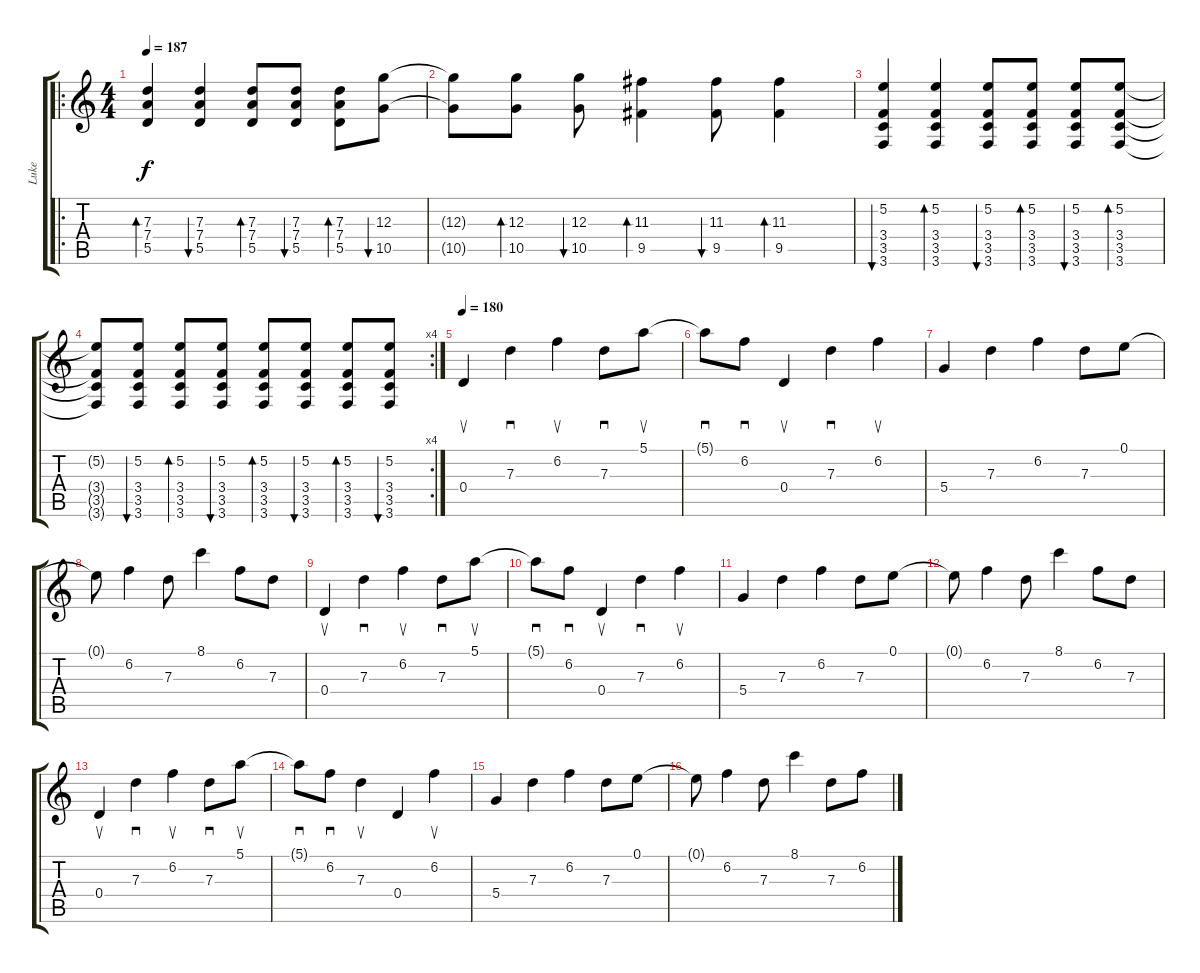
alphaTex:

\track ("Luke" "Luke") {instrument distortionguitar}
\staff {score tabs}
\tuning (E4 B3 G3 D3 A2 D2) {hide}
\ro
\ts (4 4)
\tempo 187
\clef g2
\ks c
(7.3 7.4 5.5).4{bd 60 dy f instrument distortionguitar} (7.3 7.4 5.5).4{bu 60} (7.3 7.4 5.5).8{bd 60} (7.3 7.4 5.5).8{bu 60} (7.3 7.4 5.5).8{bd 60} (12.3 10.5).8{bu 60} |
(12.3{t} 10.5{t}).8 (12.3 10.5).8{bd 60} (12.3 10.5).8{bu 60} (11.3 9.5).4{bd 60} (11.3 9.5).8{bu 60} (11.3 9.5).4{bd 60} |
(5.2 3.4 3.5 3.6).4{bu 60} (5.2 3.4 3.5 3.6).4{bd 60} (5.2 3.4 3.5 3.6).8{bu 60} (5.2 3.4 3.5 3.6).8{bd 60} (5.2 3.4 3.5 3.6).8{bu 60} (5.2 3.4 3.5 3.6).8{bd 60} |
\rc 4
(5.2{t} 3.4{t} 3.5{t} 3.6{t}).8 (5.2 3.4 3.5 3.6).8{bu 60} (5.2 3.4 3.5 3.6).8{bd 60} (5.2 3.4 3.5 3.6).8{bu 60} (5.2 3.4 3.5 3.6).8{bd 60} (5.2 3.4 3.5 3.6).8{bu 60} (5.2 3.4 3.5 3.6).8{bd 60} (5.2 3.4 3.5 3.6).8{bu 60} |
\tempo 180
0.4.4{su instrument electricguitarclean} 7.3.4{sd} 6.2.4{su} 7.3.8{sd} 5.1.8{su} |
5.1{t}.8{sd} 6.2.8{sd} 0.4.4{su} 7.3.4{sd} 6.2.4{su} |
5.4.4 7.3.4 6.2.4 7.3.8 0.1.8 |
0.1{t}.8 6.2.4 7.3.8 8.1.4 6.2.8 7.3.8 |
0.4.4{su} 7.3.4{sd} 6.2.4{su} 7.3.8{sd} 5.1.8{su} |
5.1{t}.8{sd} 6.2.8{sd} 0.4.4{su} 7.3.4{sd} 6.2.4{su} |
5.4.4 7.3.4 6.2.4 7.3.8 0.1.8 |
0.1{t}.8 6.2.4 7.3.8 8.1.4 6.2.8 7.3.8 |
0.4.4{su} 7.3.4{sd} 6.2.4{su} 7.3.8{sd} 5.1.8{su} |
5.1{t}.8{sd} 6.2.8{sd} 7.3.4{su} 0.4.4 6.2.4{su} |
5.4.4 7.3.4 6.2.4 7.3.8 0.1.8 |
0.1{t}.8 6.2.4 7.3.8 8.1.4 7.3.8 6.2.8
